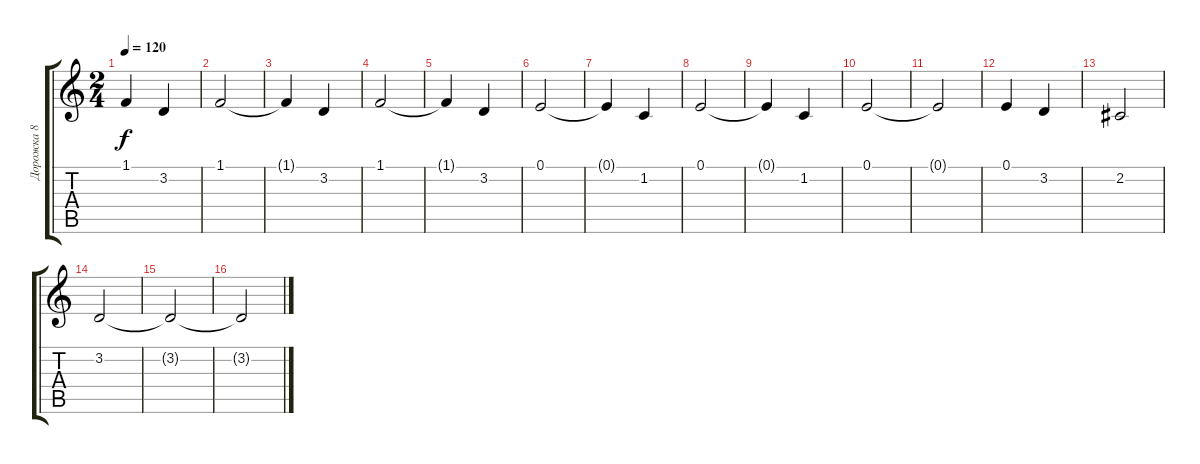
\track ("Дорожка 8" "Дорожка 8") {instrument accordion}
\staff {score tabs}
\tuning (E4 B3 G3 D3 A2 E2) {hide}
\ts (2 4)
\tempo 120
\clef g2
\ks c
1.1{t}.4{dy f} 3.2.4 |
1.1.2 |
1.1{t}.4 3.2.4 |
1.1.2 |
1.1{t}.4 3.2.4 |
0.1.2 |
0.1{t}.4 1.2.4 |
0.1.2 |
0.1{t}.4 1.2.4 |
0.1.2 |
0.1{t}.2 |
0.1.4 3.2.4 |
2.2.2 |
3.2.2 |
3.2{t}.2 |
3.2{t}.2
